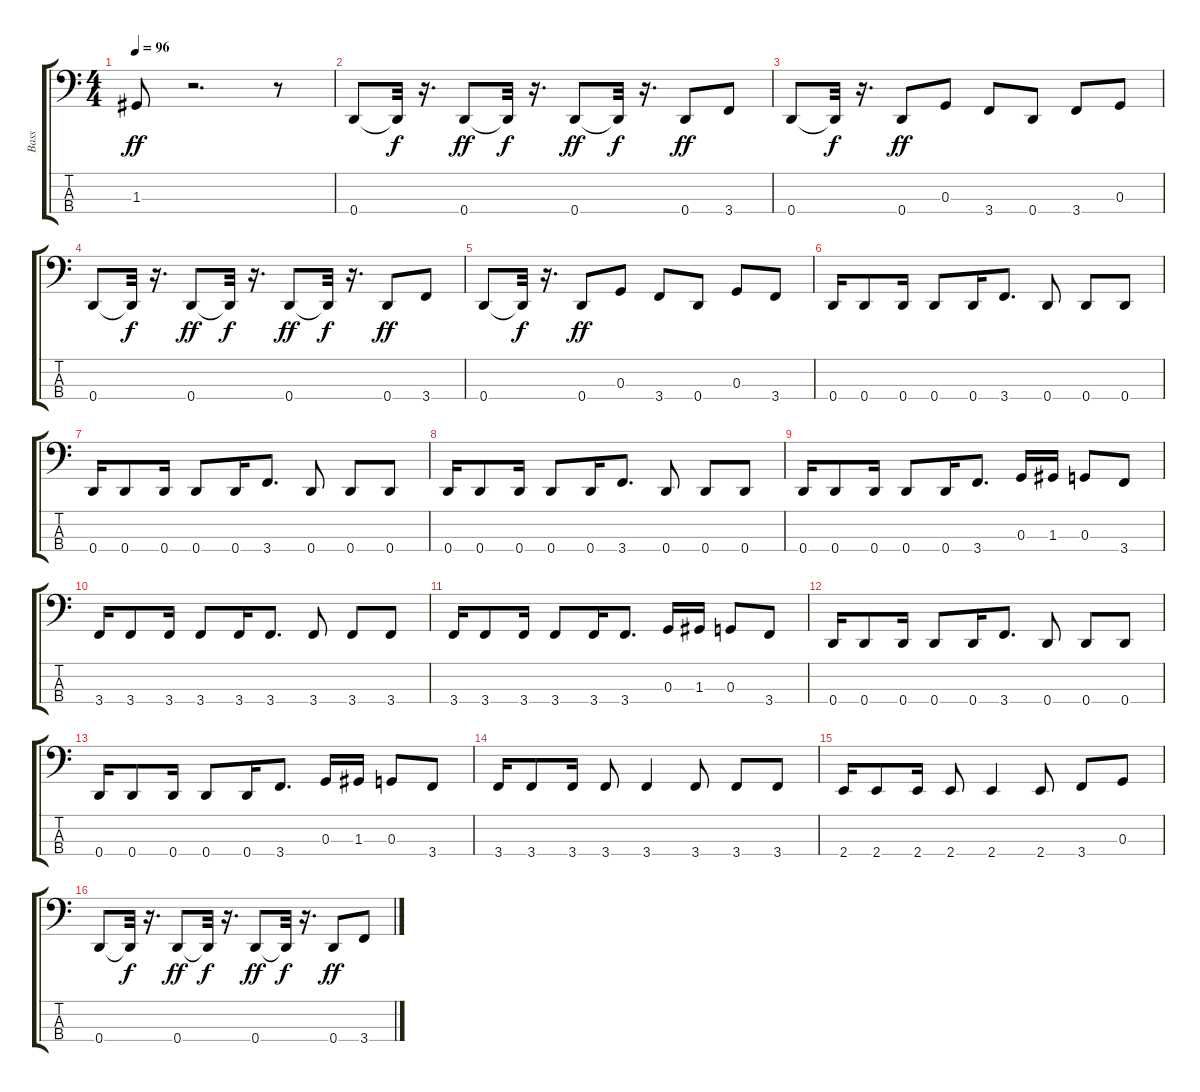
\track ("Bass" "Bass") {instrument electricbasspick}
\staff {score tabs}
\tuning (F2 C2 G1 D1) {hide}
\ts (4 4)
\tempo 96
\clef f4
\ks c
1.3.8{dy ff} r.2{d} r.8 |
0.4.8 0.4{t}.32{dy f} r.16{d} 0.4.8{dy ff} 0.4{t}.32{dy f} r.16{d} 0.4.8{dy ff} 0.4{t}.32{dy f} r.16{d} 0.4.8{dy ff} 3.4.8 |
0.4.8 0.4{t}.32{dy f} r.16{d} 0.4.8{dy ff} 0.3.8 3.4.8 0.4.8 3.4.8 0.3.8 |
0.4.8 0.4{t}.32{dy f} r.16{d} 0.4.8{dy ff} 0.4{t}.32{dy f} r.16{d} 0.4.8{dy ff} 0.4{t}.32{dy f} r.16{d} 0.4.8{dy ff} 3.4.8 |
0.4.8 0.4{t}.32{dy f} r.16{d} 0.4.8{dy ff} 0.3.8 3.4.8 0.4.8 0.3.8 3.4.8 |
0.4.16 0.4.8 0.4.16 0.4.8 0.4.16 3.4.8{d} 0.4.8 0.4.8 0.4.8 |
0.4.16 0.4.8 0.4.16 0.4.8 0.4.16 3.4.8{d} 0.4.8 0.4.8 0.4.8 |
0.4.16 0.4.8 0.4.16 0.4.8 0.4.16 3.4.8{d} 0.4.8 0.4.8 0.4.8 |
0.4.16 0.4.8 0.4.16 0.4.8 0.4.16 3.4.8{d} 0.3.16 1.3.16 0.3.8 3.4.8 |
3.4.16 3.4.8 3.4.16 3.4.8 3.4.16 3.4.8{d} 3.4.8 3.4.8 3.4.8 |
3.4.16 3.4.8 3.4.16 3.4.8 3.4.16 3.4.8{d} 0.3.16 1.3.16 0.3.8 3.4.8 |
0.4.16 0.4.8 0.4.16 0.4.8 0.4.16 3.4.8{d} 0.4.8 0.4.8 0.4.8 |
0.4.16 0.4.8 0.4.16 0.4.8 0.4.16 3.4.8{d} 0.3.16 1.3.16 0.3.8 3.4.8 |
3.4.16 3.4.8 3.4.16 3.4.8 3.4.4 3.4.8 3.4.8 3.4.8 |
2.4.16 2.4.8 2.4.16 2.4.8 2.4.4 2.4.8 3.4.8 0.3.8 |
0.4.8 0.4{t}.32{dy f} r.16{d} 0.4.8{dy ff} 0.4{t}.32{dy f} r.16{d} 0.4.8{dy ff} 0.4{t}.32{dy f} r.16{d} 0.4.8{dy ff} 3.4.8
